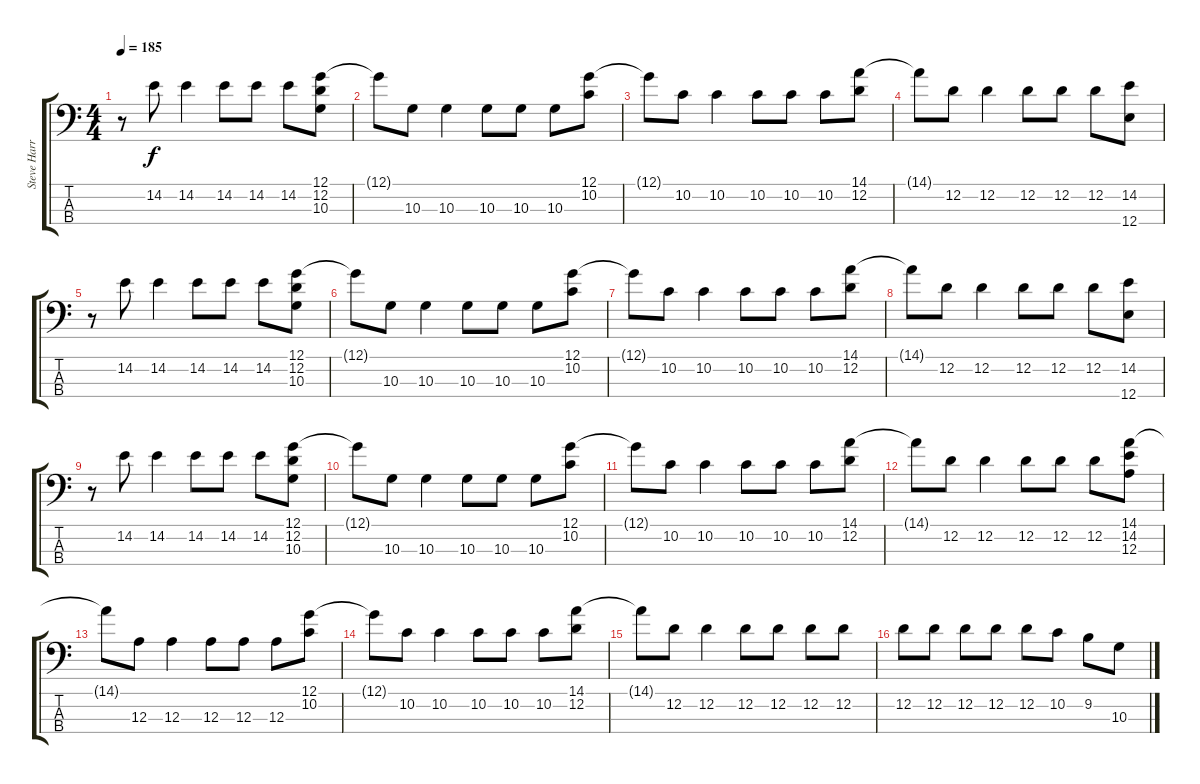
\track ("Steve Harris" "Steve Harr") {instrument electricbasspick}
\staff {score tabs}
\tuning (G2 D2 A1 E1) {hide}
\ts (4 4)
\tempo 185
\clef f4
\ks c
r.8{dy f} 14.2.8 14.2.4 14.2.8 14.2.8 14.2.8 (12.1 12.2 10.3).8 |
12.1{t}.8 10.3.8 10.3.4 10.3.8 10.3.8 10.3.8 (12.1 10.2).8 |
12.1{t}.8 10.2.8 10.2.4 10.2.8 10.2.8 10.2.8 (14.1 12.2).8 |
14.1{t}.8 12.2.8 12.2.4 12.2.8 12.2.8 12.2.8 (14.2 12.4).8 |
r.8 14.2.8 14.2.4 14.2.8 14.2.8 14.2.8 (12.1 12.2 10.3).8 |
12.1{t}.8 10.3.8 10.3.4 10.3.8 10.3.8 10.3.8 (12.1 10.2).8 |
12.1{t}.8 10.2.8 10.2.4 10.2.8 10.2.8 10.2.8 (14.1 12.2).8 |
14.1{t}.8 12.2.8 12.2.4 12.2.8 12.2.8 12.2.8 (14.2 12.4).8 |
r.8 14.2.8 14.2.4 14.2.8 14.2.8 14.2.8 (12.1 12.2 10.3).8 |
12.1{t}.8 10.3.8 10.3.4 10.3.8 10.3.8 10.3.8 (12.1 10.2).8 |
12.1{t}.8 10.2.8 10.2.4 10.2.8 10.2.8 10.2.8 (14.1 12.2).8 |
14.1{t}.8 12.2.8 12.2.4 12.2.8 12.2.8 12.2.8 (14.1 14.2 12.3).8 |
14.1{t}.8 12.3.8 12.3.4 12.3.8 12.3.8 12.3.8 (12.1 10.2).8 |
12.1{t}.8 10.2.8 10.2.4 10.2.8 10.2.8 10.2.8 (14.1 12.2).8 |
14.1{t}.8 12.2.8 12.2.4 12.2.8 12.2.8 12.2.8 12.2.8 |
12.2.8 12.2.8 12.2.8 12.2.8 12.2.8 10.2.8 9.2.8 10.3.8
